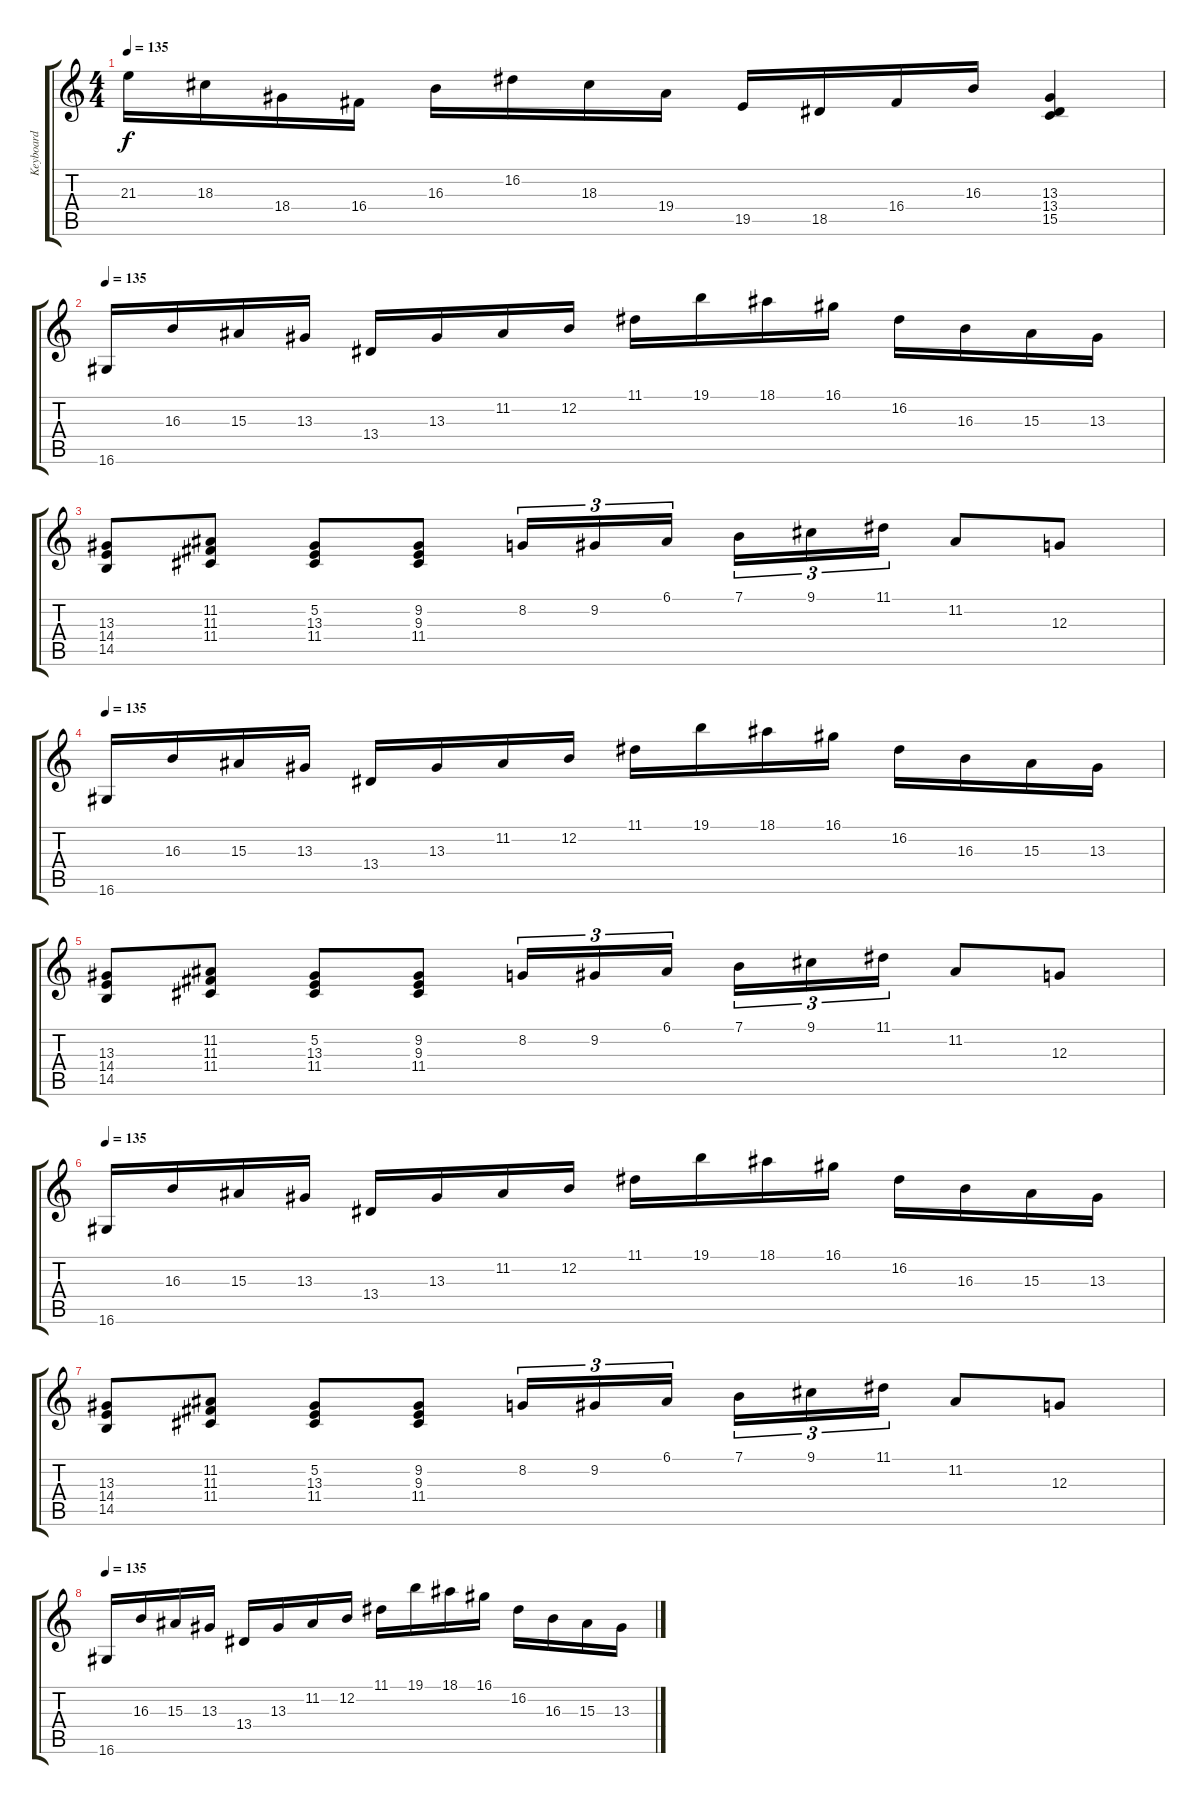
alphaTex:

\track ("Keyboard" "Keyboard") {instrument harpsichord}
\staff {score tabs}
\tuning (E4 B3 G3 D3 A2 E2) {hide}
\ts (4 4)
\tempo 135
\clef g2
\ks c
21.3.16{dy f} 18.3.16 18.4.16 16.4.16 16.3.16 16.2.16 18.3.16 19.4.16 19.5.16 18.5.16 16.4.16 16.3.16 (13.3 13.4 15.5).4 |
\tempo 135
16.6.16 16.3.16 15.3.16 13.3.16 13.4.16 13.3.16 11.2.16 12.2.16 11.1.16 19.1.16 18.1.16 16.1.16 16.2.16 16.3.16 15.3.16 13.3.16 |
(13.3 14.4 14.5).8 (11.2 11.3 11.4).8 (5.2 13.3 11.4).8 (9.2 9.3 11.4).8 8.2.16{tu (3 2)} 9.2.16{tu (3 2)} 6.1.16{tu (3 2)} 7.1.16{tu (3 2)} 9.1.16{tu (3 2)} 11.1.16{tu (3 2)} 11.2.8 12.3.8 |
\tempo 135
16.6.16 16.3.16 15.3.16 13.3.16 13.4.16 13.3.16 11.2.16 12.2.16 11.1.16 19.1.16 18.1.16 16.1.16 16.2.16 16.3.16 15.3.16 13.3.16 |
(13.3 14.4 14.5).8 (11.2 11.3 11.4).8 (5.2 13.3 11.4).8 (9.2 9.3 11.4).8 8.2.16{tu (3 2)} 9.2.16{tu (3 2)} 6.1.16{tu (3 2)} 7.1.16{tu (3 2)} 9.1.16{tu (3 2)} 11.1.16{tu (3 2)} 11.2.8 12.3.8 |
\tempo 135
16.6.16 16.3.16 15.3.16 13.3.16 13.4.16 13.3.16 11.2.16 12.2.16 11.1.16 19.1.16 18.1.16 16.1.16 16.2.16 16.3.16 15.3.16 13.3.16 |
(13.3 14.4 14.5).8 (11.2 11.3 11.4).8 (5.2 13.3 11.4).8 (9.2 9.3 11.4).8 8.2.16{tu (3 2)} 9.2.16{tu (3 2)} 6.1.16{tu (3 2)} 7.1.16{tu (3 2)} 9.1.16{tu (3 2)} 11.1.16{tu (3 2)} 11.2.8 12.3.8 |
\tempo 135
16.6.16 16.3.16 15.3.16 13.3.16 13.4.16 13.3.16 11.2.16 12.2.16 11.1.16 19.1.16 18.1.16 16.1.16 16.2.16 16.3.16 15.3.16 13.3.16
